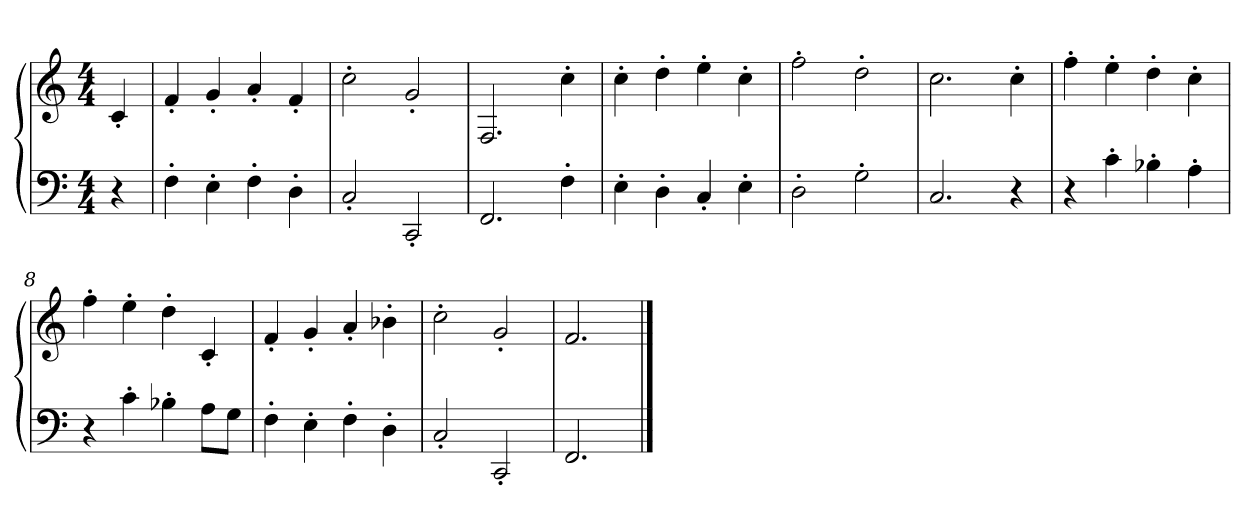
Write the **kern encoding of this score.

**kern	**kern
*part1	*part1
*staff2	*staff1
*M4/4	*M4/4
=	=
4r	4c'
=1	=1
4F'	4f'
4E'	4g'
4F'	4a'
4D'	4f'
=2	=2
2C'	2cc'
2CC'	2g'
=3	=3
2.FF	2.F
4F'	4cc'
=4	=4
4E'	4cc'
4D'	4dd'
4C'	4ee'
4E'	4cc'
=5	=5
2D'	2ff'
2G'	2dd'
=6	=6
2.C	2.cc
4r	4cc'
=7	=7
4r	4ff'
4c'	4ee'
4B-X'	4dd'
4A'	4cc'
=8	=8
4r	4ff'
4c'	4ee'
4B-X'	4dd'
8AL	4c'
8GJ	.
=9	=9
4F'	4f'
4E'	4g'
4F'	4a'
4D'	4b-X'
=10	=10
2C'	2cc'
2CC'	2g'
=11	=11
2.FF	2.f
==	==
*-	*-
